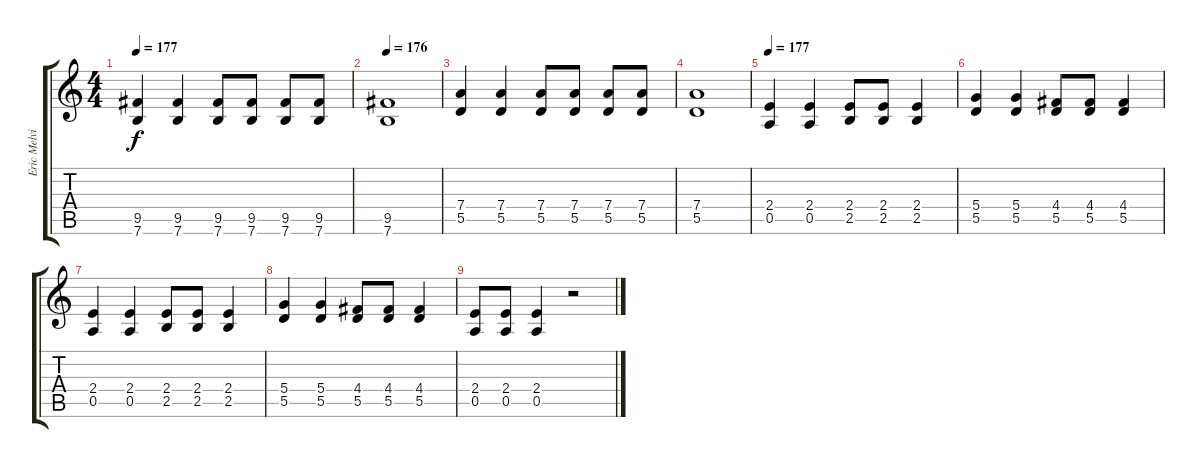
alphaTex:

\track ("Eric Melvin" "Eric Melvi") {instrument distortionguitar}
\staff {score tabs}
\tuning (E4 B3 G3 D3 A2 E2) {hide}
\ts (4 4)
\tempo 177
\clef g2
\ks c
(9.5 7.6).4{dy f} (9.5 7.6).4 (9.5 7.6).8 (9.5 7.6).8 (9.5 7.6).8 (9.5 7.6).8 |
\tempo 176
(9.5 7.6).1 |
(7.4 5.5).4 (7.4 5.5).4 (7.4 5.5).8 (7.4 5.5).8 (7.4 5.5).8 (7.4 5.5).8 |
(7.4 5.5).1 |
\tempo 177
(2.4 0.5).4 (2.4 0.5).4 (2.4 2.5).8 (2.4 2.5).8 (2.4 2.5).4 |
(5.4 5.5).4 (5.4 5.5).4 (4.4 5.5).8 (4.4 5.5).8 (4.4 5.5).4 |
(2.4 0.5).4 (2.4 0.5).4 (2.4 2.5).8 (2.4 2.5).8 (2.4 2.5).4 |
(5.4 5.5).4 (5.4 5.5).4 (4.4 5.5).8 (4.4 5.5).8 (4.4 5.5).4 |
(2.4 0.5).8 (2.4 0.5).8 (2.4 0.5).4 r.2
